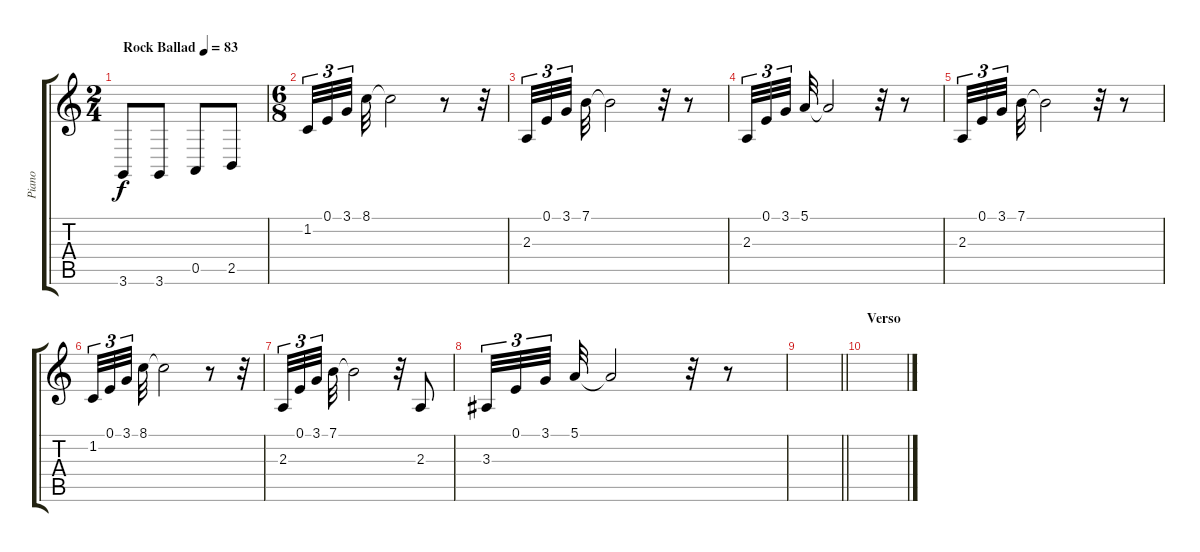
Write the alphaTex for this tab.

\track ("Piano" "Piano") {instrument acousticgrandpiano}
\staff {score tabs}
\tuning (E4 B3 G3 D3 A2 E2) {hide}
\ts (2 4)
\tempo (83 "Rock Ballad")
\clef g2
\ks c
3.6.8{dy f instrument acousticgrandpiano} 3.6.8 0.5.8 2.5.8 |
\ts (6 8)
1.2.32{tu (3 2)} 0.1.32{tu (3 2)} 3.1.32{tu (3 2) beam splitsecondary} 8.1.32 8.1{t}.2 r.8 r.32 |
2.3.32{tu (3 2)} 0.1.32{tu (3 2)} 3.1.32{tu (3 2) beam splitsecondary} 7.1.32 7.1{t}.2 r.32 r.8 |
2.3.32{tu (3 2)} 0.1.32{tu (3 2)} 3.1.32{tu (3 2) beam splitsecondary} 5.1.32 5.1{t}.2 r.32 r.8 |
2.3.32{tu (3 2)} 0.1.32{tu (3 2)} 3.1.32{tu (3 2) beam splitsecondary} 7.1.32 7.1{t}.2 r.32 r.8 |
1.2.32{tu (3 2)} 0.1.32{tu (3 2)} 3.1.32{tu (3 2) beam splitsecondary} 8.1.32 8.1{t}.2 r.8 r.32 |
2.3.32{tu (3 2)} 0.1.32{tu (3 2)} 3.1.32{tu (3 2) beam splitsecondary} 7.1.32 7.1{t}.2 r.32 2.3.8 |
3.3.32{tu (3 2)} 0.1.32{tu (3 2)} 3.1.32{tu (3 2) beam splitsecondary} 5.1.32 5.1{t}.2 r.32 r.8 |
\barLineRight lightlight
|
\section ("" "Verso")
